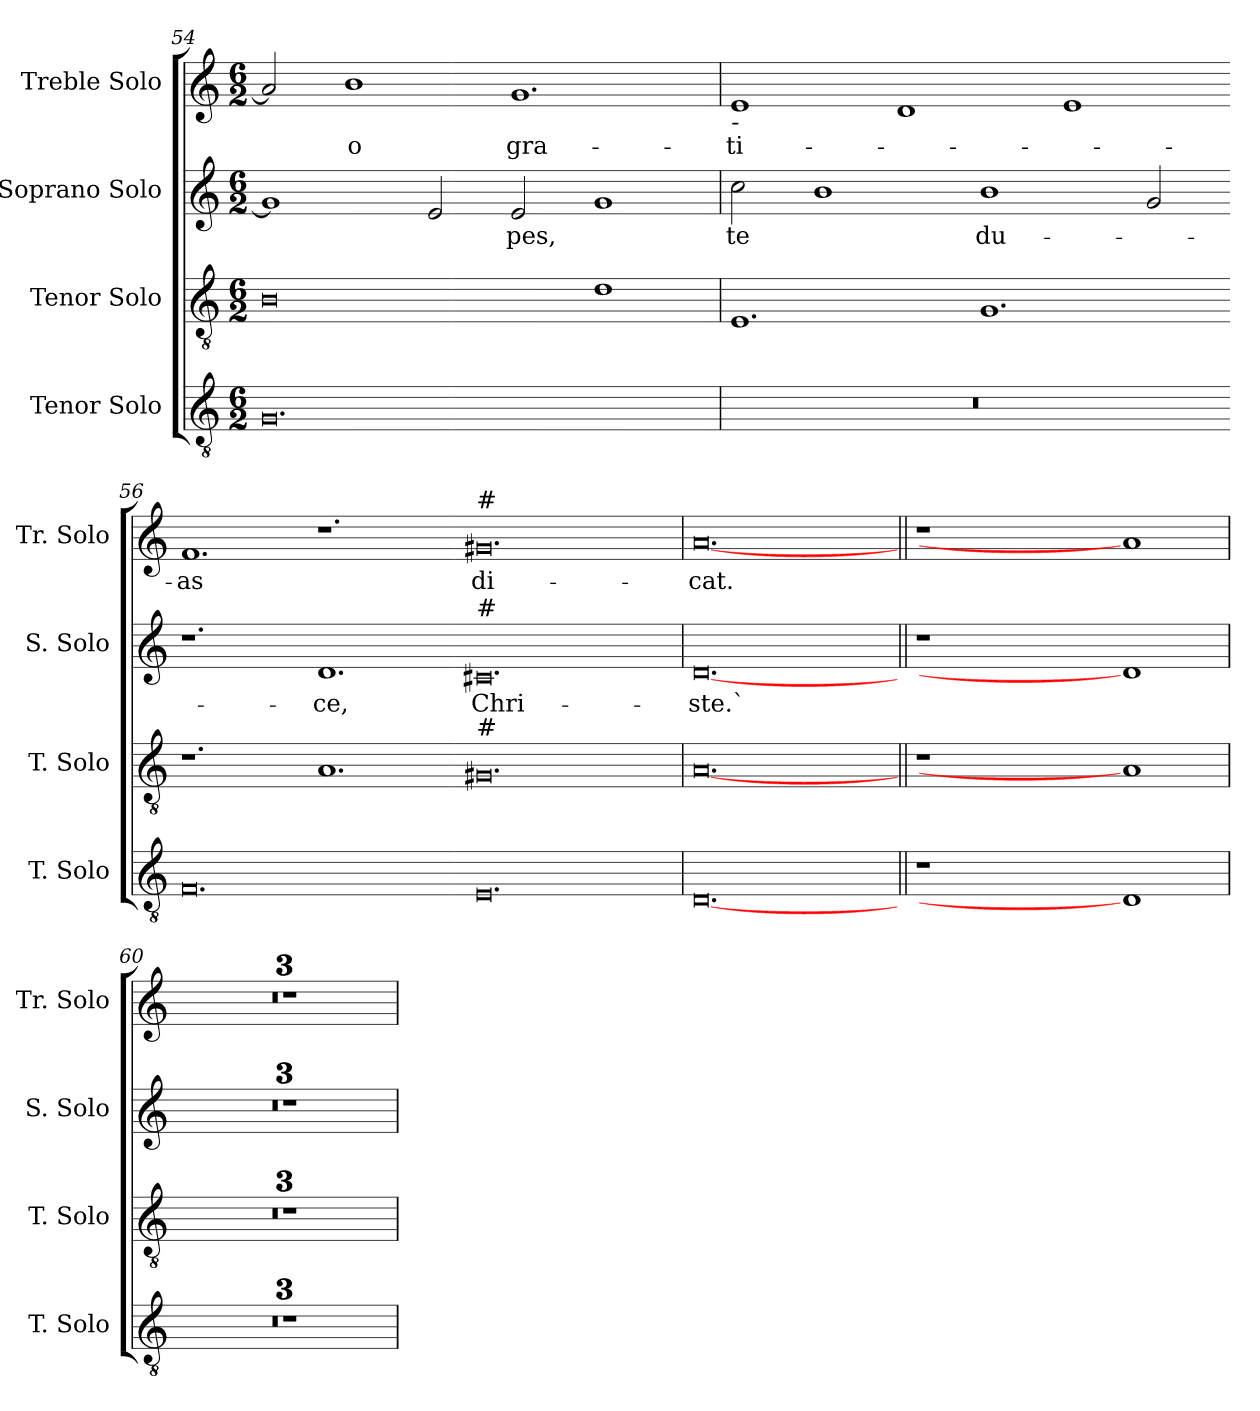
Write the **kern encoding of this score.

**kern	**kern	**kern	**text	**kern	**text
*part4	*part3	*part2	*part2	*part1	*part1
*staff4	*staff3	*staff2	*staff2	*staff1	*staff1
*I"Tenor Solo	*I"Tenor Solo	*I"Soprano Solo	*	*I"Treble Solo	*
*I'T. Solo	*I'T. Solo	*I'S. Solo	*	*I'Tr. Solo	*
*clefGv2	*clefGv2	*clefG2	*	*clefG2	*
*ITrd7c12	*ITrd7c12	*	*	*	*
*k[]	*k[]	*k[]	*	*k[]	*
*C:	*C:	*C:	*	*C:	*
*M6/2	*M6/2	*M6/2	*	*M6/2	*
=54	=54	=54	=54	=54	=54
0.GGi	0BBi	1gi]	.	2ai/]	.
!	!	!	!	!	!LO:LY:b:color=#000000
.	.	.	.	1bi	-o
.	.	2ei/	.	.	.
!	!	!	!LO:LY:b:color=#000000	!	!
!	!	!	!	!	!LO:LY:b:color=#000000
.	.	2ei/	-pes,	1.gi	gra-
.	1Di	1gi	.	.	.
!!LO:LB:g=z
=55	=55	=55	=55	=55	=55
!LO:N:vis=1	!	!	!	!	!
!	!	!	!LO:LY:b:color=#000000	!	!
!	!	!	!	!LO:TX:b:i:t=-	!
!	!	!	!	!	!LO:LY:b:color=#000000
0.r	1.EEi	2cci\	te	1ei	-ti-
.	.	1bi	.	.	.
.	.	.	.	1di	.
!	!	!	!LO:LY:b:color=#000000	!	!
.	1.GGi	1bi	du-	.	.
.	.	.	.	1ei	.
.	.	2gi/	.	.	.
=56-	=56-	=56-	=56-	=56-	=56-
!	!	!	!	!	!LO:LY:b:color=#000000
0.FFi	1.r	1.r	.	1.fi	-as
!	!	!	!LO:LY:b:color=#000000	!	!
.	1.AAi	1.di	-ce,	1.r	.
=57-	=57-	=57-	=57-	=57-	=57-
!	!	!	!LO:LY:b:color=#000000	!	!
!	!	!	!	!LO:TX:a:t=#	!
!	!	!LO:TX:a:t=#	!	!	!
!	!LO:TX:a:t=#	!	!	!	!
!	!	!	!	!	!LO:LY:b:color=#000000
0.EEi	0.GG#i	0.c#i	Chri-	0.g#i	di-
=58	=58	=58	=58	=58	=58
!	!	!	!LO:LY:b:color=#000000	!	!
!	!	!	!	!	!LO:LY:b:color=#000000
[0.DDi	[0.AAi	[0.di	-ste.`	[0.ai	-cat.
=59||	=59||	=59||	=59||	=59||	=59||
!LO:N:vis=1	!LO:N:vis=1	!LO:N:vis=1	!	!LO:N:vis=1	!
0.r	0.r	0.r	.	0.r	.
1DDi]	1AAi]	1di]	.	1ai]	.
=60	=60	=60	=60	=60	=60
!LO:N:vis=1	!LO:N:vis=1	!LO:N:vis=1	!	!LO:N:vis=1	!
0.r	0.r	0.r	.	0.r	.
=61	=61	=61	=61	=61	=61
!LO:N:vis=1	!LO:N:vis=1	!LO:N:vis=1	!	!LO:N:vis=1	!
0.r	0.r	0.r	.	0.r	.
!!LO:LB:g=z
=62	=62	=62	=62	=62	=62
!LO:N:vis=1	!LO:N:vis=1	!LO:N:vis=1	!	!LO:N:vis=1	!
0.r	0.r	0.r	.	0.r	.
=	=	=	=	=	=
*-	*-	*-	*-	*-	*-
